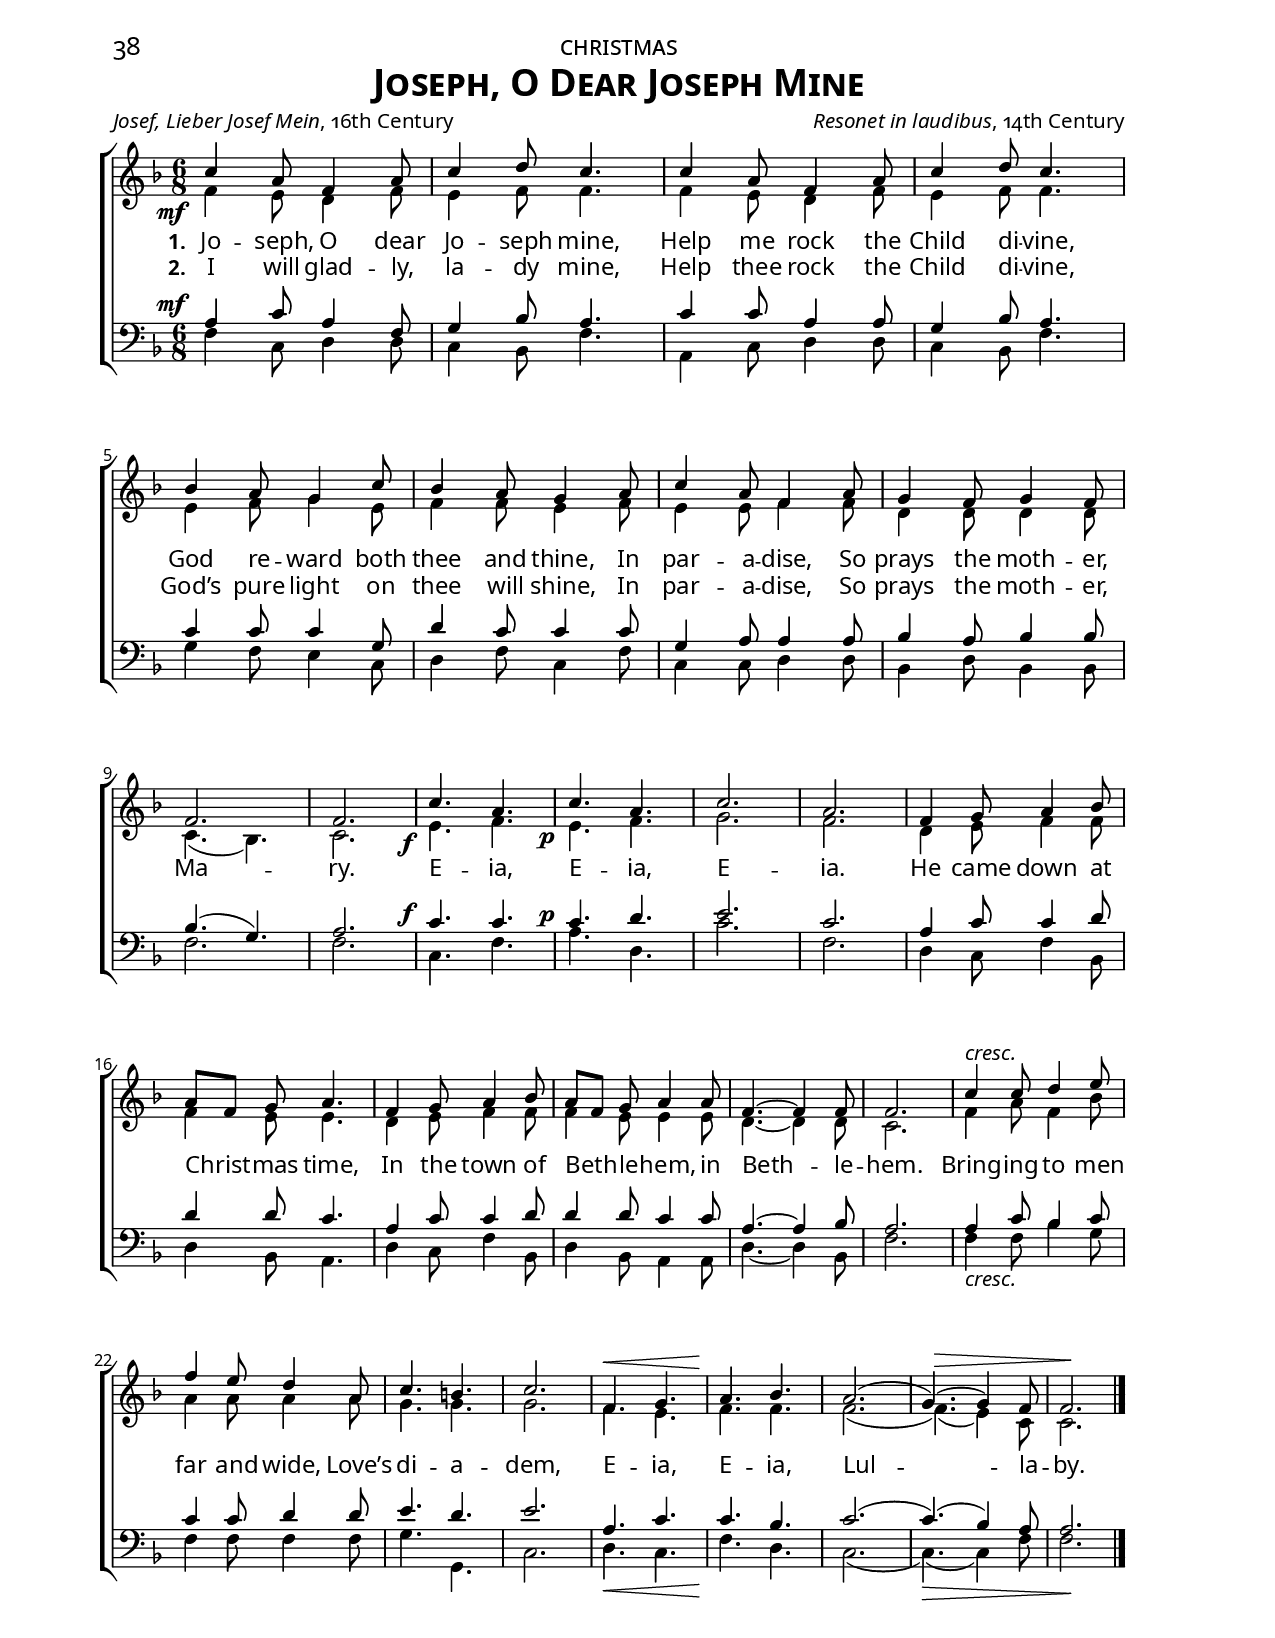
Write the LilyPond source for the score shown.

\version "2.24.0"
\include "util.ly"
\header {
  title = \markup{\override #'(font-name . "Garamond Premier Pro Semibold"){ \abs-fontsize #18 \smallCapsOldStyle"Joseph, O Dear Joseph Mine"}}
  poet = \markup\concat{\italic"Josef, Lieber Josef Mein" \oldStyleNum", 16th Century"}
  composer = \markup\concat{ \italic"Resonet in laudibus" \oldStyleNum", 14th Century"}
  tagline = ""
}
\paper {
  %print-all-headers = ##t
  paper-height = 11\in
  paper-width = 8.5\in
  indent = 0\in
  %system-system-spacing = #'((basic-distance . 10) (padding . 0))
  %system-system-spacing =
  %  #'((basic-distance . 0)
  %     (minimum-distance . 0)
  %     (padding . -0.35)
  %     (stretchability . 100))
  ragged-last-bottom = ##f
  ragged-bottom = ##f
  two-sided = ##t
  inner-margin = 1\in
  outer-margin = 0.75\in
  top-margin = 0.26\in
  bottom-margin = 0.25\in
  first-page-number = #038
  print-first-page-number = ##t
  headerLine = \markup{\override #'(font-name . "Garamond Premier Pro") \smallCapsOldStyle"christmas"}
  oddHeaderMarkup = \markup\fill-line{
     \override #'(font-name . "Garamond Premier Pro")\abs-fontsize #12.5
     \combine 
        \fill-line{"" \if \should-print-page-number
        \oldStylePageNum""
        }
        \fill-line{\headerLine}
  }
  evenHeaderMarkup = \markup {
     \override #'(font-name . "Garamond Premier Pro")\abs-fontsize #12.5
     \combine
        \if \should-print-page-number
        \oldStylePageNum""
        \fill-line{\headerLine}
  }
}
#(set-global-staff-size 18) \paper{ #(define fonts (make-pango-font-tree "Garamond Premier Pro" "Garamond Premier Pro" "Garamond Premier Pro" (/ 18 20))) }
global = {
  \key f \major
  \time 6/8
  \autoBeamOff
  \override DynamicLineSpanner.staff-padding = #0.0
  \override DynamicLineSpanner.Y-extent = #'(0 . 1.5)
  \override DynamicText.X-offset = #-3
}

sopMusic = \relative c'' {
  \once\override DynamicText.X-offset = #-5
  c4_\mf a8 f4 a8 |
  c4 d8 c4. |
  c4 a8 f4 a8 |
  c4 d8 c4. | \break
  
  bes4 a8 g4 c8 |
  bes4 a8 g4 a8 |
  c4 a8 f4 a8 |
  g4 f8 g4 f8 | \break
  
  f2. |
  f2. |
  c'4._\f a |
  c_\p a |
  c2. |
  a |
  
  f4 g8 a4 bes8 |
  a[ f] g a4. |
  f4 g8 a4 bes8 |
  a[ f] g a4 a8 |
  
  f4.~ f4 f8 |
  f2. |
  c'4^\markup\italic"cresc." c8 d4 e8 |
  f4 e8 d4 a8 |
  
  c4. b |
  c2. |
  f,4. g |
  a bes |
  a2.( |
  g4.)( g4) f8 |
  f2. \bar "|."
}
sopWords = \lyricmode {
  
}

altoMusic = \relative c' {
  f4 e8 d4 f8 |
  e4 f8 f4. |
  f4 e8 d4 f8 |
  e4 f8 f4. |
  
  e4 f8 g4 e8 |
  f4 f8 e4 f8 |
  e4 e8 f4 f8 |
  d4 d8 d4 d8 |
  
  c4.( bes) |
  c2. |
  e4. f |
  e f |
  g2. |
  f2. |
  
  d4 e8 f4 f8 f4 e8 e4. |
  d4 e8 f4 f8 |
  f4 e8 e4 e8 |
  
  d4.~ d4 d8 |
  c2. |
  f4 a8 f4 bes8 |
  a4 a8 a4 a8 |
  
  g4. g |
  g2. |
  f4.^\< e |
  f\! f |
  f2.( |
  f4.)(^\> e4) c8 |
  <<c2. {s8 s\! s2}>> \bar "|."
}
altoWords = {
  \lyricmode {
    \dropLyricsIV
    \set stanza = #"1. "
    Jo -- seph, O dear Jo -- seph mine,
    Help me rock the Child di -- vine,
    God re -- ward both thee and thine,
    In par -- a -- dise, So prays the moth -- er,
    
    \raiseLyrics
    Ma -- ry.
  }
  %\set stanza = \markup\dynamic"f "
  \lyricmode {
    E -- ia,
  }
  %\set stanza = \markup\dynamic"p "
  \lyricmode {E -- ia, E -- ia.
    He came down at Christ -- mas time,
    In the town of Beth -- le -- hem, in Beth -- le -- hem.
    Bring -- ing to men far and wide,
    Love’s di -- a -- dem,
    E -- ia, E -- ia, Lul -- la -- by.
  }
}
altoWordsII = \lyricmode {
  \dropLyricsIV
%\markup\italic
  \set stanza = #"2. "
  I will glad -- ly, la -- dy mine,
  Help thee rock the Child di -- vine,
  God’s pure light on thee will shine,
  In par -- a -- dise, So prays the moth -- er,
}
altoWordsIII = \lyricmode {
}
altoWordsIV = \lyricmode {
}
altoWordsV = \lyricmode {
}
altoWordsVI = \lyricmode {
}
tenorMusic = \relative c' {
  \once\override DynamicText.X-offset = #-5
  a4^\mf c8 a4 f8 |
  g4 bes8 a4. |
  c4 c8 a4 a8 |
  g4 bes8 a4. |
  
  c4 c8 c4 g8 |
  d'4 c8 c4 c8 |
  g4 a8 a4 a8 |
  bes4 a8 bes4 bes8 |
  
  bes4.( g) |
  a2. |
  c4.^\f c |
  c^\p d |
  e2. |
  c |
  
  a4 c8 c4 d8 |
  d4 d8 c4. |
  a4 c8 c4 d8 |
  d4 d8 c4 c8 |
  
  a4.~ a4 bes8 |
  a2. |
  a4_\markup\italic"cresc." c8 bes4 c8 |
  c4 c8 d4 d8 |
  
  e4. d |
  e2. |
  a,4._\< c |
  c\! bes |
  c2.( |
  c4.)(_\> bes4) a8 |
  <<a2. {s8 s\! s2}>> \bar "|."
}
tenorWords = \lyricmode {

}

bassMusic = \relative c {
  f4 c8 d4 d8 |
  c4 bes8 f'4. |
  a,4 c8 d4 d8 |
  c4 bes8 f'4. |
  
  g4 f8 e4 c8 |
  d4 f8 c4 f8 |
  c4 c8 d4 d8 |
  bes4 d8 bes4 bes8 |
  
  f'2. |
  f |
  c4. f |
  a d, |
  c'2. |
  f, |
  
  d4 c8 f4 bes,8 |
  d4 bes8 a4. |
  d4 c8 f4 bes,8 |
  d4 bes8 a4 a8 |
  
  d4.~ d4 bes8 |
  f'2. |
  f4 f8 bes4 g8 |
  f4 f8 f4 f8 |
  
  g4. g, |
  c2. |
  d4. c |
  f d |
  c2.( |
  c4.)( c4) f8 |
  f2. \bar "|."
}
bassWords = \lyricmode {

}

pianoRH = \relative c' {
  
}
pianoLH = \relative c' {
  
}

\score {
  <<
   \new ChoirStaff <<
%    \new Lyrics = sopranos \with { \override VerticalAxisGroup.nonstaff-relatedstaff-spacing = #'((basic-distance . 1)) }
    \new Staff = women <<
      \new Voice = "sopranos" { \voiceOne << \global \sopMusic >> }
      \new Voice = "altos" { \voiceTwo << \global \altoMusic >> }
    >>
    \new Lyrics \with { alignAboveContext = #"women" \override VerticalAxisGroup.nonstaff-relatedstaff-spacing = #'((basic-distance . 1))} \lyricsto "sopranos" \sopWords
    \new Lyrics = "altosVI"  \with { alignBelowContext = #"women" } \lyricsto "sopranos" \altoWordsVI
    \new Lyrics = "altosV"  \with { alignBelowContext = #"women" } \lyricsto "sopranos" \altoWordsV
    \new Lyrics = "altosIV"  \with { alignBelowContext = #"women" } \lyricsto "sopranos" \altoWordsIV
    \new Lyrics = "altosIII"  \with { alignBelowContext = #"women" } \lyricsto "sopranos" \altoWordsIII
    \new Lyrics = "altosII"  \with { alignBelowContext = #"women" } \lyricsto "sopranos" \altoWordsII
    \new Lyrics = "altos"  \with { alignBelowContext = #"women" } \lyricsto "sopranos" \altoWords
   \new Staff = men <<
      \clef bass
      \new Voice = "tenors" { \voiceOne << \global \tenorMusic >> }
      \new Voice = "basses" { \voiceTwo << \global \bassMusic >> }
    >>
    \new Lyrics \with { alignAboveContext = #"men" \override VerticalAxisGroup.nonstaff-relatedstaff-spacing = #'((basic-distance . 1)) } \lyricsto "tenors" \tenorWords
    \new Lyrics \with { alignBelowContext = #"men" \override VerticalAxisGroup.nonstaff-relatedstaff-spacing = #'((basic-distance . 1)) } \lyricsto "basses" \bassWords
  >>
%    \new PianoStaff << \new Staff { \new Voice { \pianoRH } } \new Staff { \clef "bass" \pianoLH } >>
  >>
  \layout {
  \context {
    \Lyrics
    \override LyricText.font-size = #1.3
  }
    \context {
      \Score
      %\override SpacingSpanner.base-shortest-duration = #(ly:make-moment 1/8)
      %\override SpacingSpanner.common-shortest-duration = #(ly:make-moment 1/4)
    }
    \context {
      % Remove all empty staves
      % \Staff \RemoveEmptyStaves \override VerticalAxisGroup.remove-first = ##t
    }
    \context {
      \Lyrics
      \override LyricText.X-offset = #center-on-word
    }
  }
}

